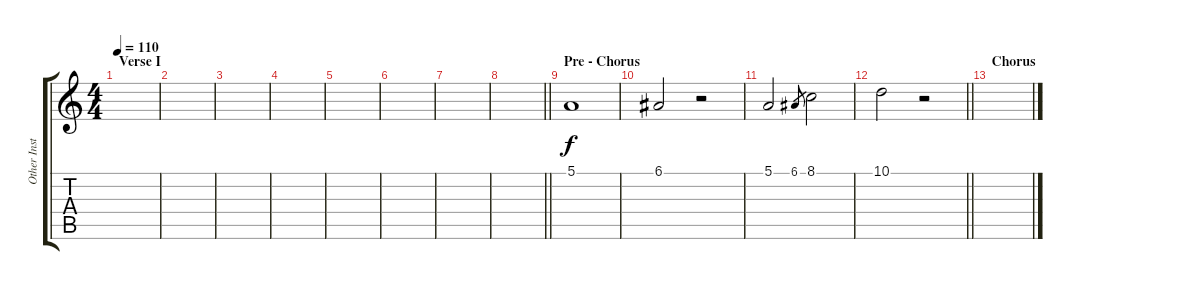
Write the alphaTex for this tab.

\track ("Other Instruments" "Other Inst") {instrument bagpipe}
\staff {score tabs}
\tuning (E4 B3 G3 D3 A2 E2) {hide}
\ts (4 4)
\section ("" "Verse I")
\tempo 110
\clef g2
\ks c
|
|
|
|
|
|
|
\barLineRight lightlight
|
\section ("" "Pre - Chorus")
5.1.1{volume 13} |
6.1.2 r.2 |
5.1.2 6.1.8{gr} 8.1.2 |
\barLineRight lightlight
10.1.2 r.2 |
\section ("" "Chorus")
